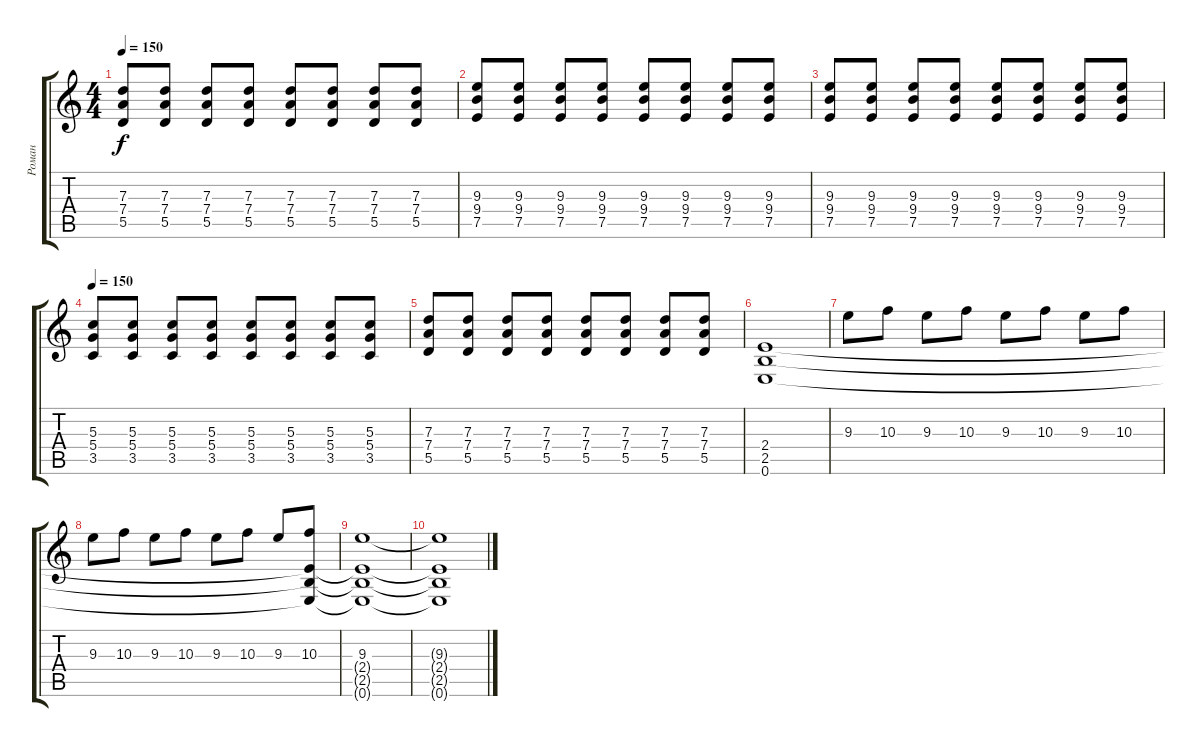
\track ("Роман" "Роман") {instrument acousticguitarsteel}
\staff {score tabs}
\tuning (E4 B3 G3 D3 A2 E2) {hide}
\ts (4 4)
\tempo 150
\clef g2
\ks c
(7.3 7.4 5.5).8{dy f} (7.3 7.4 5.5).8 (7.3 7.4 5.5).8 (7.3 7.4 5.5).8 (7.3 7.4 5.5).8 (7.3 7.4 5.5).8 (7.3 7.4 5.5).8 (7.3 7.4 5.5).8 |
(9.3 9.4 7.5).8 (9.3 9.4 7.5).8 (9.3 9.4 7.5).8 (9.3 9.4 7.5).8 (9.3 9.4 7.5).8 (9.3 9.4 7.5).8 (9.3 9.4 7.5).8 (9.3 9.4 7.5).8 |
(9.3 9.4 7.5).8 (9.3 9.4 7.5).8 (9.3 9.4 7.5).8 (9.3 9.4 7.5).8 (9.3 9.4 7.5).8 (9.3 9.4 7.5).8 (9.3 9.4 7.5).8 (9.3 9.4 7.5).8 |
\tempo 150
(5.3 5.4 3.5).8{instrument distortionguitar} (5.3 5.4 3.5).8 (5.3 5.4 3.5).8 (5.3 5.4 3.5).8 (5.3 5.4 3.5).8 (5.3 5.4 3.5).8 (5.3 5.4 3.5).8 (5.3 5.4 3.5).8 |
(7.3 7.4 5.5).8 (7.3 7.4 5.5).8 (7.3 7.4 5.5).8 (7.3 7.4 5.5).8 (7.3 7.4 5.5).8 (7.3 7.4 5.5).8 (7.3 7.4 5.5).8 (7.3 7.4 5.5).8 |
(2.4 2.5 0.6).1 |
9.3.8{instrument distortionguitar} 10.3.8 9.3.8 10.3.8 9.3.8 10.3.8 9.3.8 10.3.8 |
9.3.8 10.3.8 9.3.8 10.3.8 9.3.8 10.3.8 9.3.8 (10.3 2.4{t} 2.5{t} 0.6{t}).8 |
(9.3 2.4{t} 2.5{t} 0.6{t}).1 |
(9.3{t} 2.4{t} 2.5{t} 0.6{t}).1
